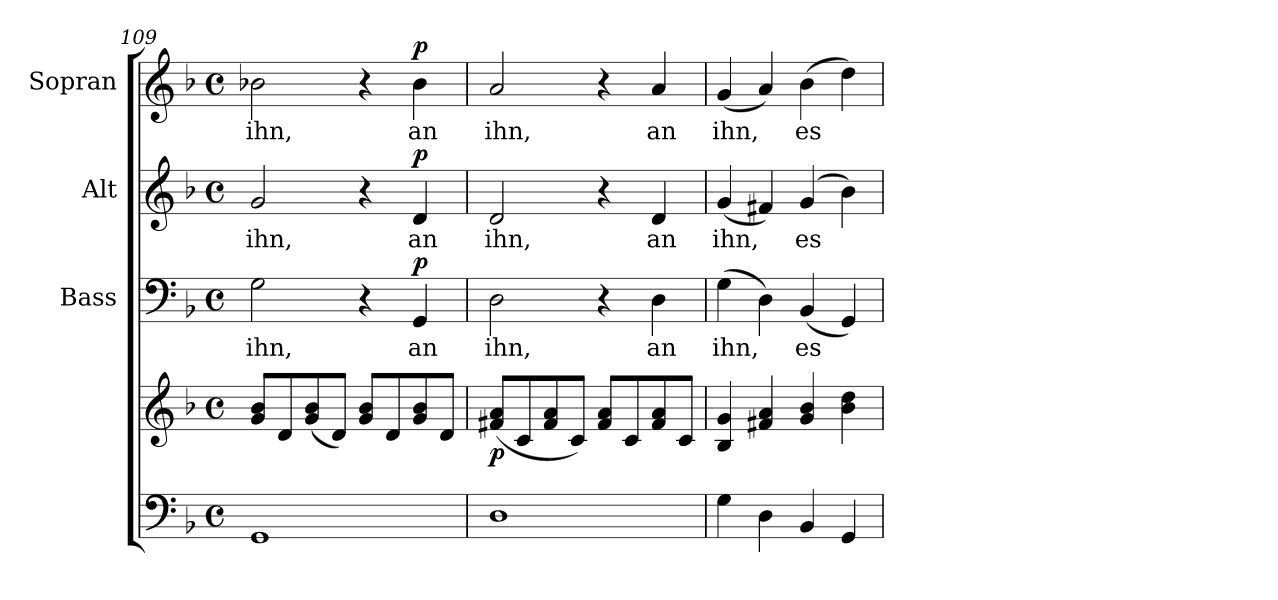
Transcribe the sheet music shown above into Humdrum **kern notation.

**kern	**kern	**dynam	**kern	**text	**dynam	**kern	**text	**dynam	**kern	**text	**dynam
*part4	*part4	*part4	*part3	*part3	*part3	*part2	*part2	*part2	*part1	*part1	*part1
*staff5	*staff4	*staff4/5	*staff3	*staff3	*staff3	*staff2	*staff2	*staff2	*staff1	*staff1	*staff1
*	*	*	*I"Bass	*	*	*I"Alt	*	*	*I"Sopran	*	*
*	*	*	*I'B.	*	*	*I'A.	*	*	*I'S.	*	*
!!LO:LB:g=z
*clefF4	*clefG2	*	*clefF4	*	*	*clefG2	*	*	*clefG2	*	*
*k[b-]	*k[b-]	*	*k[b-]	*	*	*k[b-]	*	*	*k[b-]	*	*
*F:	*F:	*	*F:	*	*	*F:	*	*	*F:	*	*
*M4/4	*M4/4	*	*M4/4	*	*	*M4/4	*	*	*M4/4	*	*
*met(c)	*met(c)	*	*met(c)	*	*	*met(c)	*	*	*met(c)	*	*
=109	=109	=109	=109	=109	=109	=109	=109	=109	=109	=109	=109
!	!	!	!	!LO:LY:b	!	!	!LO:LY:b	!	!	!LO:LY:b	!
1GG	8g/ 8b-/L	.	2G\	ihn,	.	2g/	ihn,	.	2b-X\	ihn,	.
.	8d/	.	.	.	.	.	.	.	.	.	.
.	(<8g/ 8b-/	.	.	.	.	.	.	.	.	.	.
.	8d/J)	.	.	.	.	.	.	.	.	.	.
.	8g/ 8b-/L	.	4r	.	.	4r	.	.	4r	.	.
.	8d/	.	.	.	.	.	.	.	.	.	.
!	!	!	!	!LO:LY:b	!LO:DY:a	!	!LO:LY:b	!LO:DY:a	!	!LO:LY:b	!LO:DY:a
.	8g/ 8b-/	.	4GG/	an	p	4d/	an	p	4b-\	an	p
.	8d/J	.	.	.	.	.	.	.	.	.	.
=110	=110	=110	=110	=110	=110	=110	=110	=110	=110	=110	=110
!	!	!LO:DY:b	!	!LO:LY:b	!	!	!LO:LY:b	!	!	!LO:LY:b	!
1D	(<8f#X/ 8a/L	p	2D\	ihn,	.	2d/	ihn,	.	2a/	ihn,	.
.	8c/	.	.	.	.	.	.	.	.	.	.
.	8f#/ 8a/	.	.	.	.	.	.	.	.	.	.
.	8c/J)	.	.	.	.	.	.	.	.	.	.
.	8f#/ 8a/L	.	4r	.	.	4r	.	.	4r	.	.
.	8c/	.	.	.	.	.	.	.	.	.	.
!	!	!	!	!LO:LY:b	!	!	!LO:LY:b	!	!	!LO:LY:b	!
.	8f#/ 8a/	.	4D\	an	.	4d/	an	.	4a/	an	.
.	8c/J	.	.	.	.	.	.	.	.	.	.
=111	=111	=111	=111	=111	=111	=111	=111	=111	=111	=111	=111
!	!	!	!	!LO:LY:b	!	!	!LO:LY:b	!	!	!LO:LY:b	!
4G\	4B-/ 4g/	.	(>4G\	ihn,	.	(<4g/	ihn,	.	(<4g/	ihn,	.
4D\	4f#X/ 4a/	.	4D\)	.	.	4f#X/)	.	.	4a/)	.	.
!	!	!	!	!LO:LY:b	!	!	!LO:LY:b	!	!	!LO:LY:b	!
4BB-/	4g/ 4b-/	.	(<4BB-/	es	.	(4g/	es	.	(>4b-\	es	.
4GG/	4b-\ 4dd\	.	4GG/)	.	.	4b-\)	.	.	4dd\)	.	.
=	=	=	=	=	=	=	=	=	=	=	=
*-	*-	*-	*-	*-	*-	*-	*-	*-	*-	*-	*-
